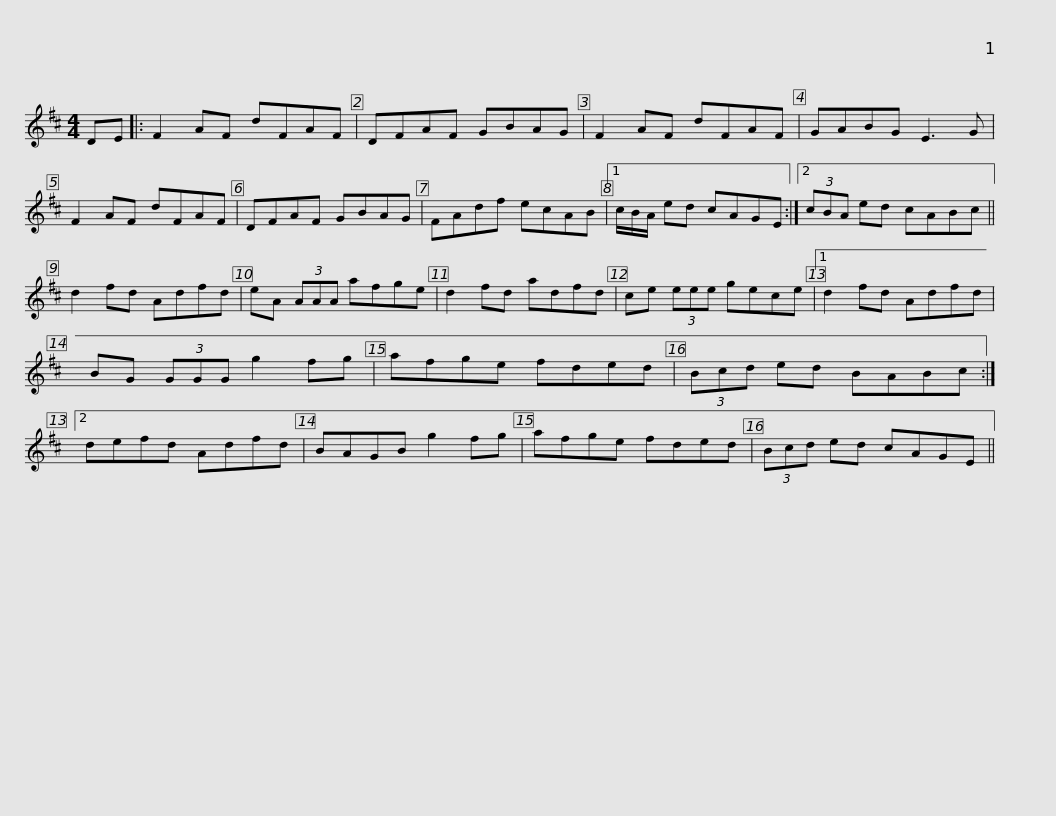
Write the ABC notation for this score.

X:1
L:1/8
M:4/4
I:linebreak $
K:D
V:1 treble
V:1
 DE |: F2 AF dFAF | DFAF GBAG | F2 AF dFAF | GABG E3 G | %5
 F2 AF dFAF |$ DFAF GBAG | FAdf ecAB |1 c/B/A/ ed cAGE :|2 (3cBA ed cABc || %10
 d2 fd Adfd |$ eA (3AAA afge | d2 fd adfd | ce (3eee gece |1 d2 fd Adfd | %15
 BG (3GGG g2 fg |$ afge fded | (3Bcd ed BABc :|2 defd Adfd | BAGB g2 fg | %20
 afge fded |$ (3Bcd ed cAGE || %22
